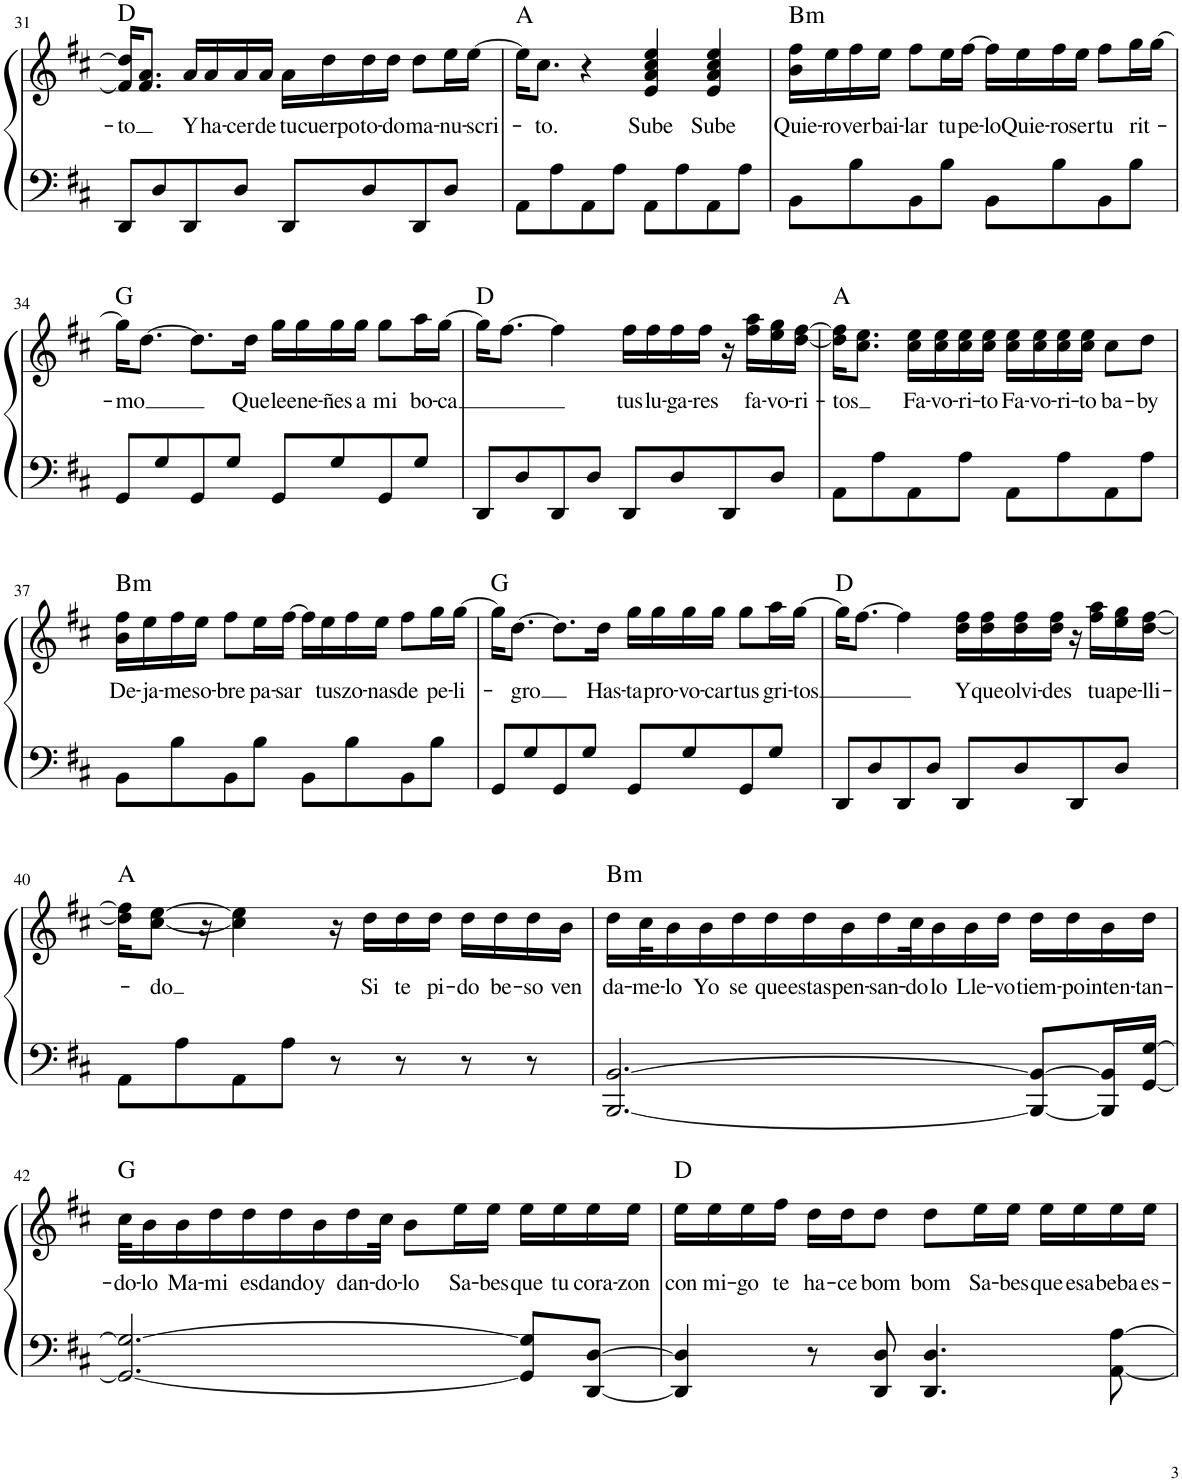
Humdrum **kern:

**kern	**kern	**text	**harte
*part1	*part1	*part1	*part1
*staff2	*staff1	*staff1	*
*I"Piano	*	*	*
*I'Pno.	*	*	*
!!LO:PB:g=z
*clefF4	*clefG2	*	*
*k[f#c#]	*k[f#c#]	*	*
*M4/4	*M4/4	*	*
=31	=31	=31	=31
!	!	!LO:LY:b	!
8DD/L	16f#/] 16dd/]KL	-to	D:maj
.	8.f#/ 8.a/J	.	.
8D/	.	.	.
!	!	!LO:LY:b	!
8DD/	16a/LL	Y	.
!	!	!LO:LY:b	!
.	16a/	ha-	.
!	!	!LO:LY:b	!
8D/J	16a/	-cer	.
!	!	!LO:LY:b	!
.	16a/JJ	de	.
!	!	!LO:LY:b	!
8DD/L	16a\LL	tu	.
!	!	!LO:LY:b	!
.	16dd\	cuerpo	.
!	!	!LO:LY:b	!
8D/	16dd\	to-	.
!	!	!LO:LY:b	!
.	16dd\JJ	-do	.
!	!	!LO:LY:b	!
8DD/	8dd\L	ma-	.
!	!	!LO:LY:b	!
8D/J	16ee\L	-nu-	.
!	!	!LO:LY:b	!
.	[16ee\JJ	-scri-	.
=32	=32	=32	=32
8AA\L	16ee\KL]	.	A:maj
!	!	!LO:LY:b	!
.	8.cc#\J	-to.	.
8A\	.	.	.
8AA\	4r	.	.
8A\J	.	.	.
!	!	!LO:LY:b	!
8AA\L	4e/ 4a/ 4cc#/ 4ee/	Sube	.
8A\	.	.	.
!	!	!LO:LY:b	!
8AA\	4e/ 4a/ 4cc#/ 4ee/	Sube	.
8A\J	.	.	.
=33	=33	=33	=33
!	!	!LO:LY:b	!LO:H:kt=m
8BB\L	16b\ 16ff#\LL	Quie-	B:min
!	!	!LO:LY:b	!
.	16ee\	-ro	.
!	!	!LO:LY:b	!
8B\	16ff#\	ver	.
!	!	!LO:LY:b	!
.	16ee\JJ	bai-	.
!	!	!LO:LY:b	!
8BB\	8ff#\L	-lar	.
!	!	!LO:LY:b	!
8B\J	16ee\L	tu	.
!	!	!LO:LY:b	!
.	[16ff#\JJ	pe-	.
!	!	!LO:LY:b	!
8BB\L	16ff#\LL]	-lo	.
!	!	!LO:LY:b	!
.	16ee\	Quie-	.
!	!	!LO:LY:b	!
8B\	16ff#\	-ro	.
!	!	!LO:LY:b	!
.	16ee\JJ	ser	.
!	!	!LO:LY:b	!
8BB\	8ff#\L	tu	.
!	!	!LO:LY:b	!
8B\J	16gg\L	rit-	.
.	[16gg\JJ	.	.
!!LO:LB:g=z
=34	=34	=34	=34
!	!	!LO:LY:b	!
8GG/L	16gg\KL]	-mo	G:maj
.	[8.dd\J	.	.
8G/	.	.	.
8GG/	8.dd\L]	.	.
8G/J	.	.	.
!	!	!LO:LY:b	!
.	16dd\Jk	Que	.
!	!	!LO:LY:b	!
8GG/L	16gg\LL	le	.
!	!	!LO:LY:b	!
.	16gg\	ene-	.
!	!	!LO:LY:b	!
8G/	16gg\	-ñes	.
!	!	!LO:LY:b	!
.	16gg\JJ	a	.
!	!	!LO:LY:b	!
8GG/	8gg\L	mi	.
!	!	!LO:LY:b	!
8G/J	16aa\L	bo-	.
!	!	!LO:LY:b	!
.	[16gg\JJ	-ca	.
=35	=35	=35	=35
8DD/L	16gg\KL]	.	D:maj
.	[8.ff#\J	.	.
8D/	.	.	.
8DD/	4ff#\]	.	.
8D/J	.	.	.
!	!	!LO:LY:b	!
8DD/L	16ff#\LL	tus	.
!	!	!LO:LY:b	!
.	16ff#\	lu-	.
!	!	!LO:LY:b	!
8D/	16ff#\	-ga-	.
!	!	!LO:LY:b	!
.	16ff#\JJ	-res	.
8DD/	16r	.	.
!	!	!LO:LY:b	!
.	16ff#\ 16aa\LL	fa-	.
!	!	!LO:LY:b	!
8D/J	16ee\ 16gg\	-vo-	.
!	!	!LO:LY:b	!
.	[16dd\ [16ff#\JJ	-ri-	.
=36	=36	=36	=36
!	!	!LO:LY:b	!
8AA\L	16dd\] 16ff#\]KL	-tos	A:maj
.	8.cc#\ 8.ee\J	.	.
8A\	.	.	.
!	!	!LO:LY:b	!
8AA\	16cc#\ 16ee\LL	Fa-	.
!	!	!LO:LY:b	!
.	16cc#\ 16ee\	-vo-	.
!	!	!LO:LY:b	!
8A\J	16cc#\ 16ee\	-ri-	.
!	!	!LO:LY:b	!
.	16cc#\ 16ee\JJ	-to	.
!	!	!LO:LY:b	!
8AA\L	16cc#\ 16ee\LL	Fa-	.
!	!	!LO:LY:b	!
.	16cc#\ 16ee\	-vo-	.
!	!	!LO:LY:b	!
8A\	16cc#\ 16ee\	ri-	.
!	!	!LO:LY:b	!
.	16cc#\ 16ee\JJ	-to	.
!	!	!LO:LY:b	!
8AA\	8cc#\L	ba-	.
!	!	!LO:LY:b	!
8A\J	8dd\J	-by	.
!!LO:LB:g=z
=37	=37	=37	=37
!	!	!LO:LY:b	!LO:H:kt=m
8BB\L	16b\ 16ff#\LL	De-	B:min
!	!	!LO:LY:b	!
.	16ee\	-ja-	.
!	!	!LO:LY:b	!
8B\	16ff#\	-me	.
!	!	!LO:LY:b	!
.	16ee\JJ	so-	.
!	!	!LO:LY:b	!
8BB\	8ff#\L	-bre	.
!	!	!LO:LY:b	!
8B\J	16ee\L	pa-	.
!	!	!LO:LY:b	!
.	[16ff#\JJ	-sar	.
8BB\L	16ff#\LL]	.	.
!	!	!LO:LY:b	!
.	16ee\	tus	.
!	!	!LO:LY:b	!
8B\	16ff#\	zo-	.
!	!	!LO:LY:b	!
.	16ee\JJ	-nas	.
!	!	!LO:LY:b	!
8BB\	8ff#\L	de	.
!	!	!LO:LY:b	!
8B\J	16gg\L	pe-	.
!	!	!LO:LY:b	!
.	[16gg\JJ	-li-	.
=38	=38	=38	=38
8GG/L	16gg\KL]	.	G:maj
!	!	!LO:LY:b	!
.	[8.dd\J	-gro	.
8G/	.	.	.
8GG/	8.dd\L]	.	.
8G/J	.	.	.
!	!	!LO:LY:b	!
.	16dd\Jk	Has-	.
!	!	!LO:LY:b	!
8GG/L	16gg\LL	-ta	.
!	!	!LO:LY:b	!
.	16gg\	pro-	.
!	!	!LO:LY:b	!
8G/	16gg\	-vo-	.
!	!	!LO:LY:b	!
.	16gg\JJ	-car	.
!	!	!LO:LY:b	!
8GG/	8gg\L	tus	.
!	!	!LO:LY:b	!
8G/J	16aa\L	gri-	.
!	!	!LO:LY:b	!
.	[16gg\JJ	-tos	.
=39	=39	=39	=39
8DD/L	16gg\KL]	.	D:maj
.	[8.ff#\J	.	.
8D/	.	.	.
8DD/	4ff#\]	.	.
8D/J	.	.	.
!	!	!LO:LY:b	!
8DD/L	16dd\ 16ff#\LL	Y	.
!	!	!LO:LY:b	!
.	16dd\ 16ff#\	que	.
!	!	!LO:LY:b	!
8D/	16dd\ 16ff#\	olvi-	.
!	!	!LO:LY:b	!
.	16dd\ 16ff#\JJ	-des	.
8DD/	16r	.	.
!	!	!LO:LY:b	!
.	16ff#\ 16aa\LL	tu	.
!	!	!LO:LY:b	!
8D/J	16ee\ 16gg\	ape-	.
!	!	!LO:LY:b	!
.	[16dd\ [16ff#\JJ	-lli-	.
!!LO:LB:g=z
=40	=40	=40	=40
8AA\L	16dd\] 16ff#\]KL	.	A:maj
!	!	!LO:LY:b	!
.	[8cc#\ [8ee\J	-do	.
8A\	.	.	.
.	16r	.	.
8AA\	4cc#\] 4ee\]	.	.
8A\J	.	.	.
8r	16r	.	.
!	!	!LO:LY:b	!
.	16dd\LL	Si	.
!	!	!LO:LY:b	!
8r	16dd\	te	.
!	!	!LO:LY:b	!
.	16dd\JJ	pi-	.
!	!	!LO:LY:b	!
8r	16dd\LL	-do	.
!	!	!LO:LY:b	!
.	16dd\	be-	.
!	!	!LO:LY:b	!
8r	16dd\	-so	.
!	!	!LO:LY:b	!
.	16b\JJ	ven	.
=41	=41	=41	=41
!	!	!LO:LY:b	!LO:H:kt=m
[2.BBB/ [2.BB/	16dd\LL	da-	B:min
!	!	!LO:LY:b	!
.	32cc#\K	-me-	.
!	!	!LO:LY:b	!
.	16b\	-lo	.
!	!	!LO:LY:b	!
.	16b\	Yo	.
!	!	!LO:LY:b	!
.	16dd\	se	.
!	!	!LO:LY:b	!
.	16dd\	que	.
!	!	!LO:LY:b	!
.	16dd\	estas	.
!	!	!LO:LY:b	!
.	16b\	pen-	.
!	!	!LO:LY:b	!
.	16dd\	-san-	.
!	!	!LO:LY:b	!
.	32cc#\K	-do	.
!	!	!LO:LY:b	!
.	16b\	lo	.
!	!	!LO:LY:b	!
.	16b\	Lle-	.
!	!	!LO:LY:b	!
.	16dd\JJ	-vo	.
!	!	!LO:LY:b	!
8BBB/_ 8BB/_L	16dd\LL	tiem-	.
!	!	!LO:LY:b	!
.	16dd\	-po	.
!	!	!LO:LY:b	!
16BBB/] 16BB/]L	16b\	inten-	.
!	!	!LO:LY:b	!
[16GG/ [16G/JJ	16dd\JJ	-tan-	.
!!LO:LB:g=z
=42	=42	=42	=42
!	!	!LO:LY:b	!
2.GG/_ 2.G/_	32cc#\KLL	-do-	G:maj
!	!	!LO:LY:b	!
.	16b\	-lo	.
!	!	!LO:LY:b	!
.	16b\	Ma-	.
!	!	!LO:LY:b	!
.	16dd\	-mi	.
!	!	!LO:LY:b	!
.	16dd\	es	.
!	!	!LO:LY:b	!
.	16dd\	dando	.
!	!	!LO:LY:b	!
.	16b\	y	.
!	!	!LO:LY:b	!
.	16dd\	dan-	.
!	!	!LO:LY:b	!
.	32cc#\JJk	-do-	.
!	!	!LO:LY:b	!
.	8b\L	-lo	.
!	!	!LO:LY:b	!
.	16ee\L	Sa-	.
!	!	!LO:LY:b	!
.	16ee\JJ	-bes	.
!	!	!LO:LY:b	!
8GG/] 8G/]L	16ee\LL	que	.
!	!	!LO:LY:b	!
.	16ee\	tu	.
!	!	!LO:LY:b	!
[8DD/ [8D/J	16ee\	cora-	.
!	!	!LO:LY:b	!
.	16ee\JJ	-zon	.
=43	=43	=43	=43
!	!	!LO:LY:b	!
4DD/] 4D/]	16ee\LL	con	D:maj
!	!	!LO:LY:b	!
.	16ee\	mi-	.
!	!	!LO:LY:b	!
.	16ee\	-go	.
!	!	!LO:LY:b	!
.	16ff#\JJ	te	.
!	!	!LO:LY:b	!
8r	16dd\LL	ha-	.
!	!	!LO:LY:b	!
.	16dd\J	-ce	.
!	!	!LO:LY:b	!
8DD/ 8D/	8dd\J	bom	.
!	!	!LO:LY:b	!
4.DD/ 4.D/	8dd\L	bom	.
!	!	!LO:LY:b	!
.	16ee\L	Sa-	.
!	!	!LO:LY:b	!
.	16ee\JJ	-bes	.
!	!	!LO:LY:b	!
.	16ee\LL	que	.
!	!	!LO:LY:b	!
.	16ee\	esa	.
!	!	!LO:LY:b	!
[8AA\ [8A\	16ee\	beba	.
!	!	!LO:LY:b	!
.	16ee\JJ	es-	.
=	=	=	=
*-	*-	*-	*-
